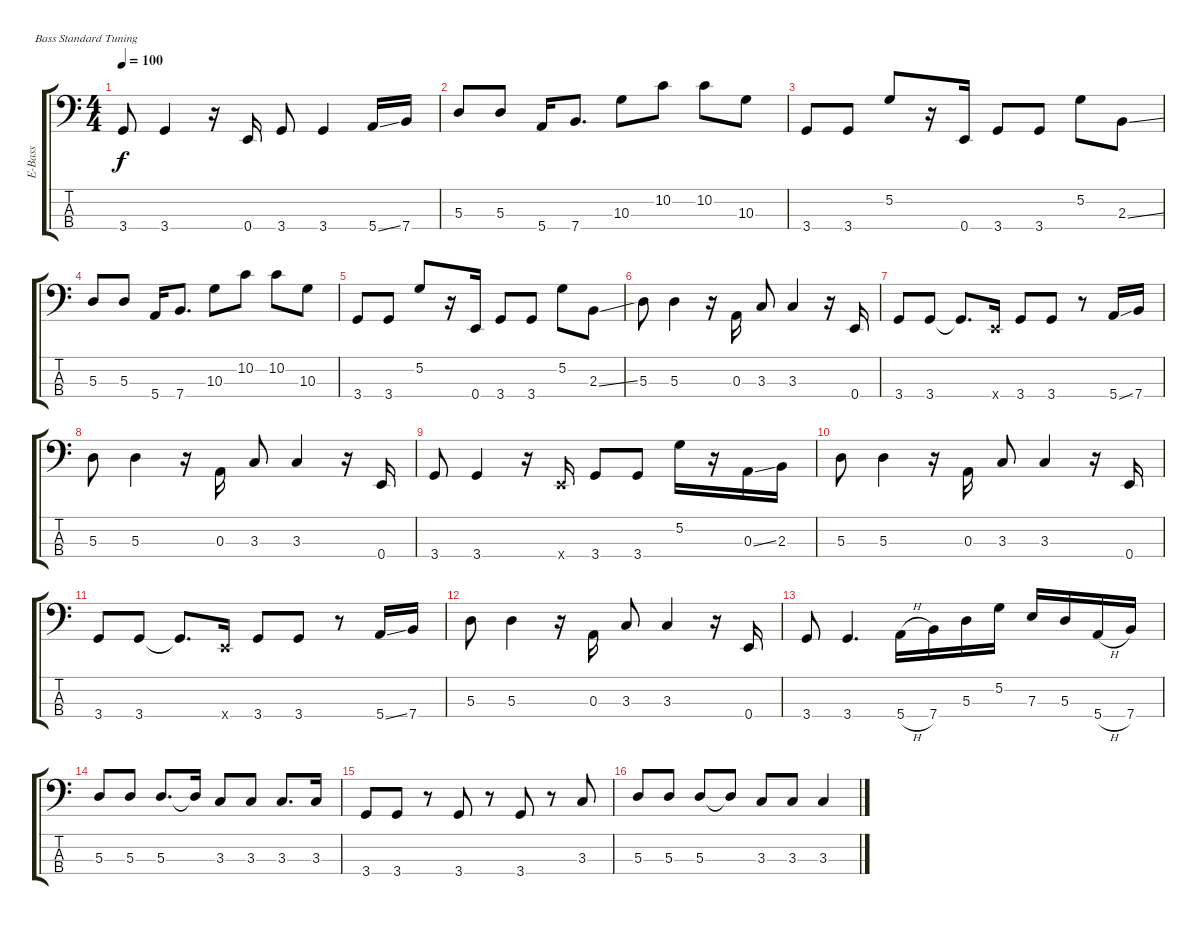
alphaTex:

\bracketExtendMode groupsimilarinstruments
\otherSystemsTrackNameOrientation horizontal
\track ("Bass" "E-Bass") {instrument electricbassfinger}
\staff {score tabs}
\tuning (G2 D2 A1 E1)
\ts (4 4)
\tempo 100
\clef f4
\ks c
3.4.8{dy f beam Up} 3.4.4{beam Up} r.16{beam Up} 0.4.16{beam Up} 3.4.8{beam Up} 3.4.4{beam Up} 5.4{ss}.16{beam Up} 7.4.16{beam Up} |
5.3.8{beam Up} 5.3.8{beam Up} 5.4.16{beam Up} 7.4.8{d beam Up} 10.3.8{beam Down} 10.2.8{beam Down} 10.2.8{beam Down} 10.3.8{beam Down} |
3.4.8{beam Up} 3.4.8{beam Up} 5.2.8{beam Up} r.16{beam Up} 0.4.16{beam Up} 3.4.8{beam Up} 3.4.8{beam Up} 5.2.8{beam Down} 2.3{ss}.8{beam Down} |
5.3.8{beam Up} 5.3.8{beam Up} 5.4.16{beam Up} 7.4.8{d beam Up} 10.3.8{beam Down} 10.2.8{beam Down} 10.2.8{beam Down} 10.3.8{beam Down} |
3.4.8{beam Up} 3.4.8{beam Up} 5.2.8{beam Up} r.16{beam Up} 0.4.16{beam Up} 3.4.8{beam Up} 3.4.8{beam Up} 5.2.8{beam Down} 2.3{ss}.8{beam Down} |
5.3.8{beam Down} 5.3.4{beam Down} r.16{beam Down} 0.3.16{beam Up} 3.3.8{beam Up} 3.3.4{beam Up} r.16{beam Up} 0.4.16{beam Up} |
3.4.8{beam Up} 3.4.8{beam Up} 3.4{t}.8{d beam Up} 0.4{x}.16{beam Up} 3.4.8{beam Up} 3.4.8{beam Up} r.8{beam Up} 5.4{ss}.16{beam Up} 7.4.16{beam Up} |
5.3.8{beam Down} 5.3.4{beam Down} r.16{beam Down} 0.3.16{beam Up} 3.3.8{beam Up} 3.3.4{beam Up} r.16{beam Up} 0.4.16{beam Up} |
3.4.8{beam Up} 3.4.4{beam Up} r.16{beam Up} 0.4{x}.16{beam Up} 3.4.8{beam Up} 3.4.8{beam Up} 5.2.16{beam Down} r.16{beam Down} 0.3{ss}.16{beam Down} 2.3.16{beam Down} |
5.3.8{beam Down} 5.3.4{beam Down} r.16{beam Down} 0.3.16{beam Up} 3.3.8{beam Up} 3.3.4{beam Up} r.16{beam Up} 0.4.16{beam Up} |
3.4.8{beam Up} 3.4.8{beam Up} 3.4{t}.8{d beam Up} 0.4{x}.16{beam Up} 3.4.8{beam Up} 3.4.8{beam Up} r.8{beam Up} 5.4{ss}.16{beam Up} 7.4.16{beam Up} |
5.3.8{beam Down} 5.3.4{beam Down} r.16{beam Down} 0.3.16{beam Up} 3.3.8{beam Up} 3.3.4{beam Up} r.16{beam Up} 0.4.16{beam Up} |
3.4.8{beam Up} 3.4.4{d beam Up} 5.4{h}.16{beam Down} 7.4.16{beam Down} 5.3.16{beam Down} 5.2.16{beam Down} 7.3.16{beam Up} 5.3.16{beam Up} 5.4{h}.16{beam Up} 7.4.16{beam Up} |
5.3.8{beam Up} 5.3.8{beam Up} 5.3.8{d beam Up} 5.3{t}.16{beam Up} 3.3.8{beam Up} 3.3.8{beam Up} 3.3.8{d beam Up} 3.3.16{beam Up} |
3.4.8{beam Up} 3.4.8{beam Up} r.8{beam Up} 3.4.8{beam Up} r.8{beam Up} 3.4.8{beam Up} r.8{beam Up} 3.3.8{beam Up} |
5.3.8{beam Up} 5.3.8{beam Up} 5.3.8{beam Up} 5.3{t}.8{beam Up} 3.3.8{beam Up} 3.3.8{beam Up} 3.3.4{beam Up}
